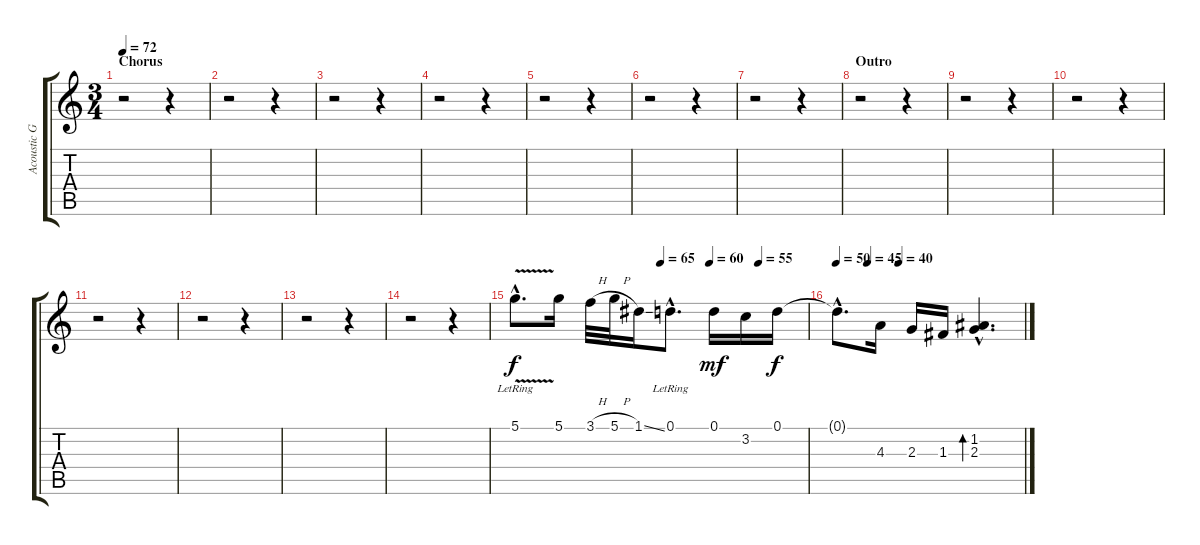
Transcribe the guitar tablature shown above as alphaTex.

\track ("Acoustic Guitar 2" "Acoustic G") {instrument acousticguitarnylon}
\staff {score tabs}
\tuning (D4 A3 F3 C3 G2 D2) {hide}
\ts (3 4)
\section ("" "Chorus")
\tempo 72
\clef g2
\ks c
r.2{dy f} r.4 |
r.2 r.4 |
r.2 r.4 |
r.2 r.4 |
r.2 r.4 |
r.2 r.4 |
r.2 r.4 |
\section ("" "Outro")
r.2 r.4 |
r.2 r.4 |
r.2 r.4 |
r.2 r.4 |
r.2 r.4 |
r.2 r.4 |
r.2 r.4 |
\tempo (65 0.5)
\tempo (60 0.6666666666666666)
\tempo (55 0.8333333333333334)
5.1{v hac lr}.8{d} 5.1.16 3.1{h}.32 5.1{h}.32 1.1{ss}.16 0.1{hac lr}.8{d} 0.1.16{dy mf} 3.2.16 0.1.16{dy f} |
\tempo 50
\tempo (45 0.16666666666666666)
\tempo (40 0.3333333333333333)
0.1{hac t}.8{d} 4.3.16 2.3.16 1.3.16 (1.2{hac} 2.3{hac}).4{d bd 240}
